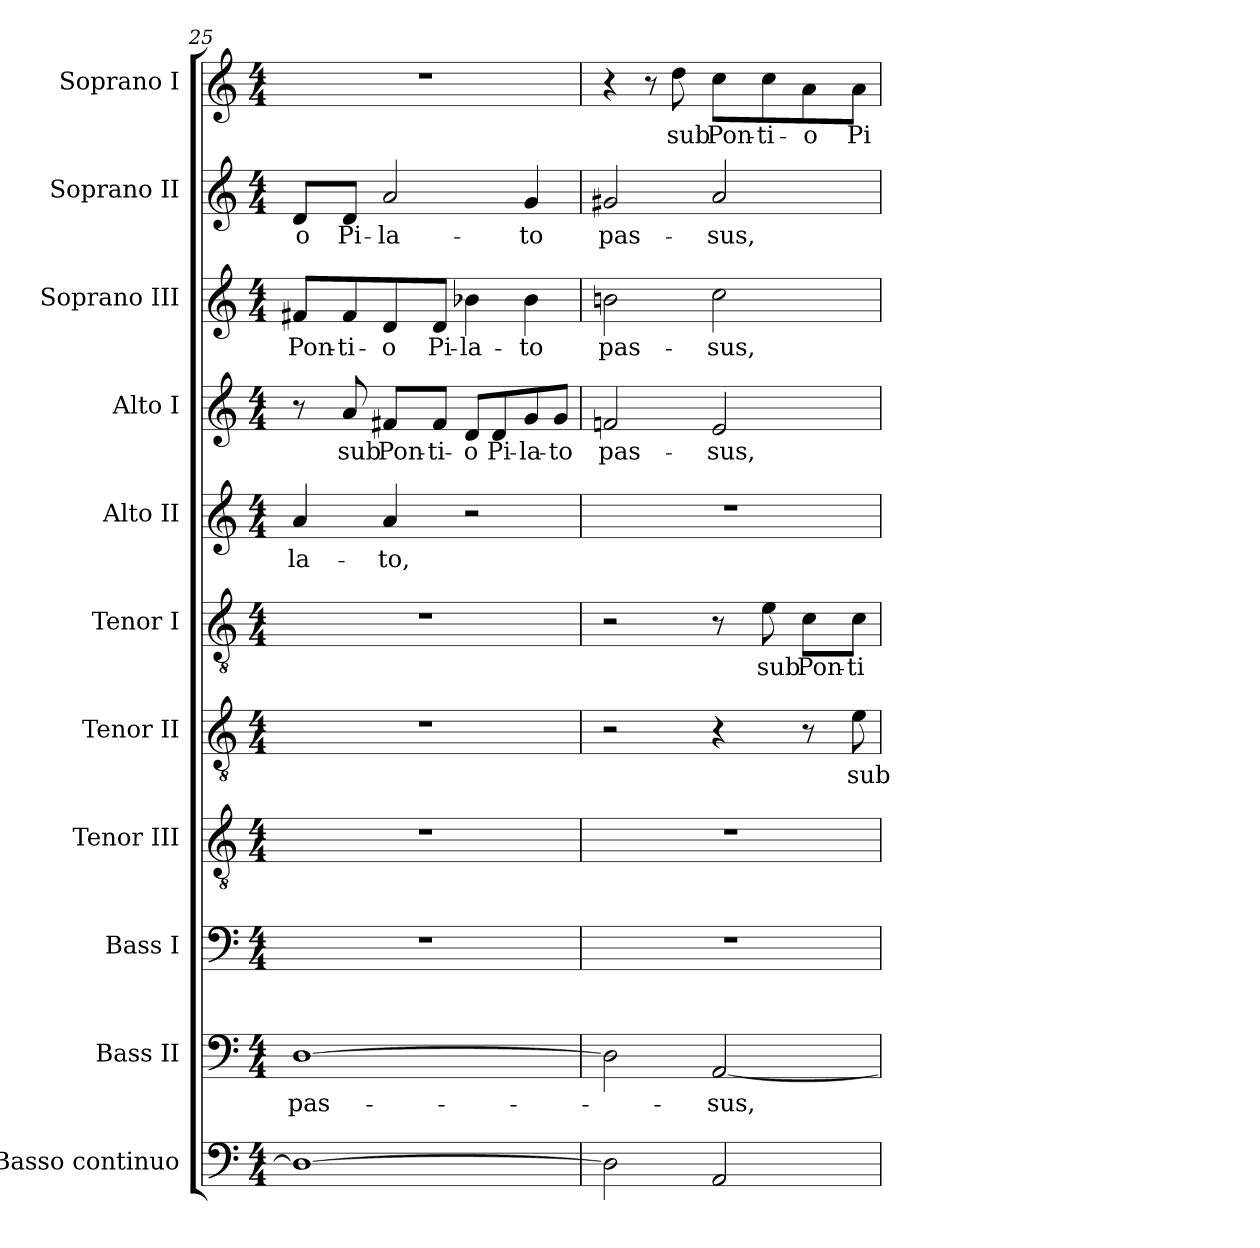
**kern	**kern	**text	**kern	**kern	**kern	**text	**kern	**text	**kern	**text	**kern	**text	**kern	**text	**kern	**text	**kern	**text
*part11	*part10	*part10	*part9	*part8	*part7	*part7	*part6	*part6	*part5	*part5	*part4	*part4	*part3	*part3	*part2	*part2	*part1	*part1
*staff11	*staff10	*staff10	*staff9	*staff8	*staff7	*staff7	*staff6	*staff6	*staff5	*staff5	*staff4	*staff4	*staff3	*staff3	*staff2	*staff2	*staff1	*staff1
*I"Basso continuo	*I"Bass II	*	*I"Bass I	*I"Tenor III	*I"Tenor II	*	*I"Tenor I	*	*I"Alto II	*	*I"Alto I	*	*I"Soprano III	*	*I"Soprano II	*	*I"Soprano I	*
*I'B.c.	*I'B. II	*	*I'B. I	*I'T. III	*I'T. II	*	*I'T. I	*	*I'A. II	*	*I'A. I	*	*I'S. III	*	*I'S. II	*	*I'S. I	*
*clefF4	*clefF4	*	*clefF4	*clefGv2	*clefGv2	*	*clefGv2	*	*clefG2	*	*clefG2	*	*clefG2	*	*clefG2	*	*clefG2	*
*	*	*	*	*ITrd7c12	*ITrd7c12	*	*ITrd7c12	*	*	*	*	*	*	*	*	*	*	*
*k[]	*k[]	*	*k[]	*k[]	*k[]	*	*k[]	*	*k[]	*	*k[]	*	*k[]	*	*k[]	*	*k[]	*
*a:	*a:	*	*a:	*a:	*a:	*	*a:	*	*a:	*	*a:	*	*a:	*	*a:	*	*a:	*
*M4/4	*M4/4	*	*M4/4	*M4/4	*M4/4	*	*M4/4	*	*M4/4	*	*M4/4	*	*M4/4	*	*M4/4	*	*M4/4	*
=25	=25	=25	=25	=25	=25	=25	=25	=25	=25	=25	=25	=25	=25	=25	=25	=25	=25	=25
!	!	!LO:LY:b:color=#000000	!	!	!	!	!	!	!	!	!	!	!	!	!	!	!	!
!	!	!	!	!	!	!	!	!	!	!LO:LY:b:color=#000000	!	!	!	!	!	!	!	!
!	!	!	!	!	!	!	!	!	!	!	!	!	!	!LO:LY:b:color=#000000	!	!	!	!
!	!	!	!	!	!	!	!	!	!	!	!	!	!	!	!	!LO:LY:b:color=#000000	!	!
1Di_	[1Di	pas-	1r	1r	1r	.	1r	.	4ai/	-la-	8r	.	8f#Xi/L	Pon-	8di/L	-o	1r	.
!	!	!	!	!	!	!	!	!	!	!	!	!LO:LY:b:color=#000000	!	!	!	!	!	!
!	!	!	!	!	!	!	!	!	!	!	!	!	!	!LO:LY:b:color=#000000	!	!	!	!
!	!	!	!	!	!	!	!	!	!	!	!	!	!	!	!	!LO:LY:b:color=#000000	!	!
.	.	.	.	.	.	.	.	.	.	.	8ai/	sub	8f#i/	-ti-	8di/J	Pi-	.	.
!	!	!	!	!	!	!	!	!	!	!LO:LY:b:color=#000000	!	!	!	!	!	!	!	!
!	!	!	!	!	!	!	!	!	!	!	!	!LO:LY:b:color=#000000	!	!	!	!	!	!
!	!	!	!	!	!	!	!	!	!	!	!	!	!	!LO:LY:b:color=#000000	!	!	!	!
!	!	!	!	!	!	!	!	!	!	!	!	!	!	!	!	!LO:LY:b:color=#000000	!	!
.	.	.	.	.	.	.	.	.	4ai/	-to,	8f#Xi/L	Pon-	8di/	-o	2ai/	-la-	.	.
!	!	!	!	!	!	!	!	!	!	!	!	!LO:LY:b:color=#000000	!	!	!	!	!	!
!	!	!	!	!	!	!	!	!	!	!	!	!	!	!LO:LY:b:color=#000000	!	!	!	!
.	.	.	.	.	.	.	.	.	.	.	8f#i/J	-ti-	8di/J	Pi-	.	.	.	.
!	!	!	!	!	!	!	!	!	!	!	!	!LO:LY:b:color=#000000	!	!	!	!	!	!
!	!	!	!	!	!	!	!	!	!	!	!	!	!	!LO:LY:b:color=#000000	!	!	!	!
.	.	.	.	.	.	.	.	.	2r	.	8di/L	-o	4b-Xi\	-la-	.	.	.	.
!	!	!	!	!	!	!	!	!	!	!	!	!LO:LY:b:color=#000000	!	!	!	!	!	!
.	.	.	.	.	.	.	.	.	.	.	8di/	Pi-	.	.	.	.	.	.
!	!	!	!	!	!	!	!	!	!	!	!	!LO:LY:b:color=#000000	!	!	!	!	!	!
!	!	!	!	!	!	!	!	!	!	!	!	!	!	!LO:LY:b:color=#000000	!	!	!	!
!	!	!	!	!	!	!	!	!	!	!	!	!	!	!	!	!LO:LY:b:color=#000000	!	!
.	.	.	.	.	.	.	.	.	.	.	8gi/	-la-	4b-i\	-to	4gi/	-to	.	.
!	!	!	!	!	!	!	!	!	!	!	!	!LO:LY:b:color=#000000	!	!	!	!	!	!
.	.	.	.	.	.	.	.	.	.	.	8gi/J	-to	.	.	.	.	.	.
=26	=26	=26	=26	=26	=26	=26	=26	=26	=26	=26	=26	=26	=26	=26	=26	=26	=26	=26
!	!	!	!	!	!	!	!	!	!	!	!	!LO:LY:b:color=#000000	!	!	!	!	!	!
!	!	!	!	!	!	!	!	!	!	!	!	!	!	!LO:LY:b:color=#000000	!	!	!	!
!	!	!	!	!	!	!	!	!	!	!	!	!	!	!	!	!LO:LY:b:color=#000000	!	!
2Di\]	2Di\]	.	1r	1r	2r	.	2r	.	1r	.	2fni/	pas-	2bni\	pas-	2g#Xi/	pas-	4r	.
.	.	.	.	.	.	.	.	.	.	.	.	.	.	.	.	.	8r	.
!	!	!	!	!	!	!	!	!	!	!	!	!	!	!	!	!	!	!LO:LY:b:color=#000000
.	.	.	.	.	.	.	.	.	.	.	.	.	.	.	.	.	8ddi\	sub
!	!	!LO:LY:b:color=#000000	!	!	!	!	!	!	!	!	!	!	!	!	!	!	!	!
!	!	!	!	!	!	!	!	!	!	!	!	!LO:LY:b:color=#000000	!	!	!	!	!	!
!	!	!	!	!	!	!	!	!	!	!	!	!	!	!LO:LY:b:color=#000000	!	!	!	!
!	!	!	!	!	!	!	!	!	!	!	!	!	!	!	!	!LO:LY:b:color=#000000	!	!
!	!	!	!	!	!	!	!	!	!	!	!	!	!	!	!	!	!	!LO:LY:b:color=#000000
2AAi/	[2AAi/	-sus,	.	.	4r	.	8r	.	.	.	2ei/	-sus,	2cci\	-sus,	2ai/	-sus,	8cci\L	Pon-
!	!	!	!	!	!	!	!	!LO:LY:b:color=#000000	!	!	!	!	!	!	!	!	!	!
!	!	!	!	!	!	!	!	!	!	!	!	!	!	!	!	!	!	!LO:LY:b:color=#000000
.	.	.	.	.	.	.	8Ei\	sub	.	.	.	.	.	.	.	.	8cci\	-ti-
!	!	!	!	!	!	!	!	!LO:LY:b:color=#000000	!	!	!	!	!	!	!	!	!	!
!	!	!	!	!	!	!	!	!	!	!	!	!	!	!	!	!	!	!LO:LY:b:color=#000000
.	.	.	.	.	8r	.	8Ci\L	Pon-	.	.	.	.	.	.	.	.	8ai\	-o
!	!	!	!	!	!	!LO:LY:b:color=#000000	!	!	!	!	!	!	!	!	!	!	!	!
!	!	!	!	!	!	!	!	!LO:LY:b:color=#000000	!	!	!	!	!	!	!	!	!	!
!	!	!	!	!	!	!	!	!	!	!	!	!	!	!	!	!	!	!LO:LY:b:color=#000000
.	.	.	.	.	8Ei\	sub	8Ci\J	-ti-	.	.	.	.	.	.	.	.	8ai\J	Pi-
=	=	=	=	=	=	=	=	=	=	=	=	=	=	=	=	=	=	=
*-	*-	*-	*-	*-	*-	*-	*-	*-	*-	*-	*-	*-	*-	*-	*-	*-	*-	*-
